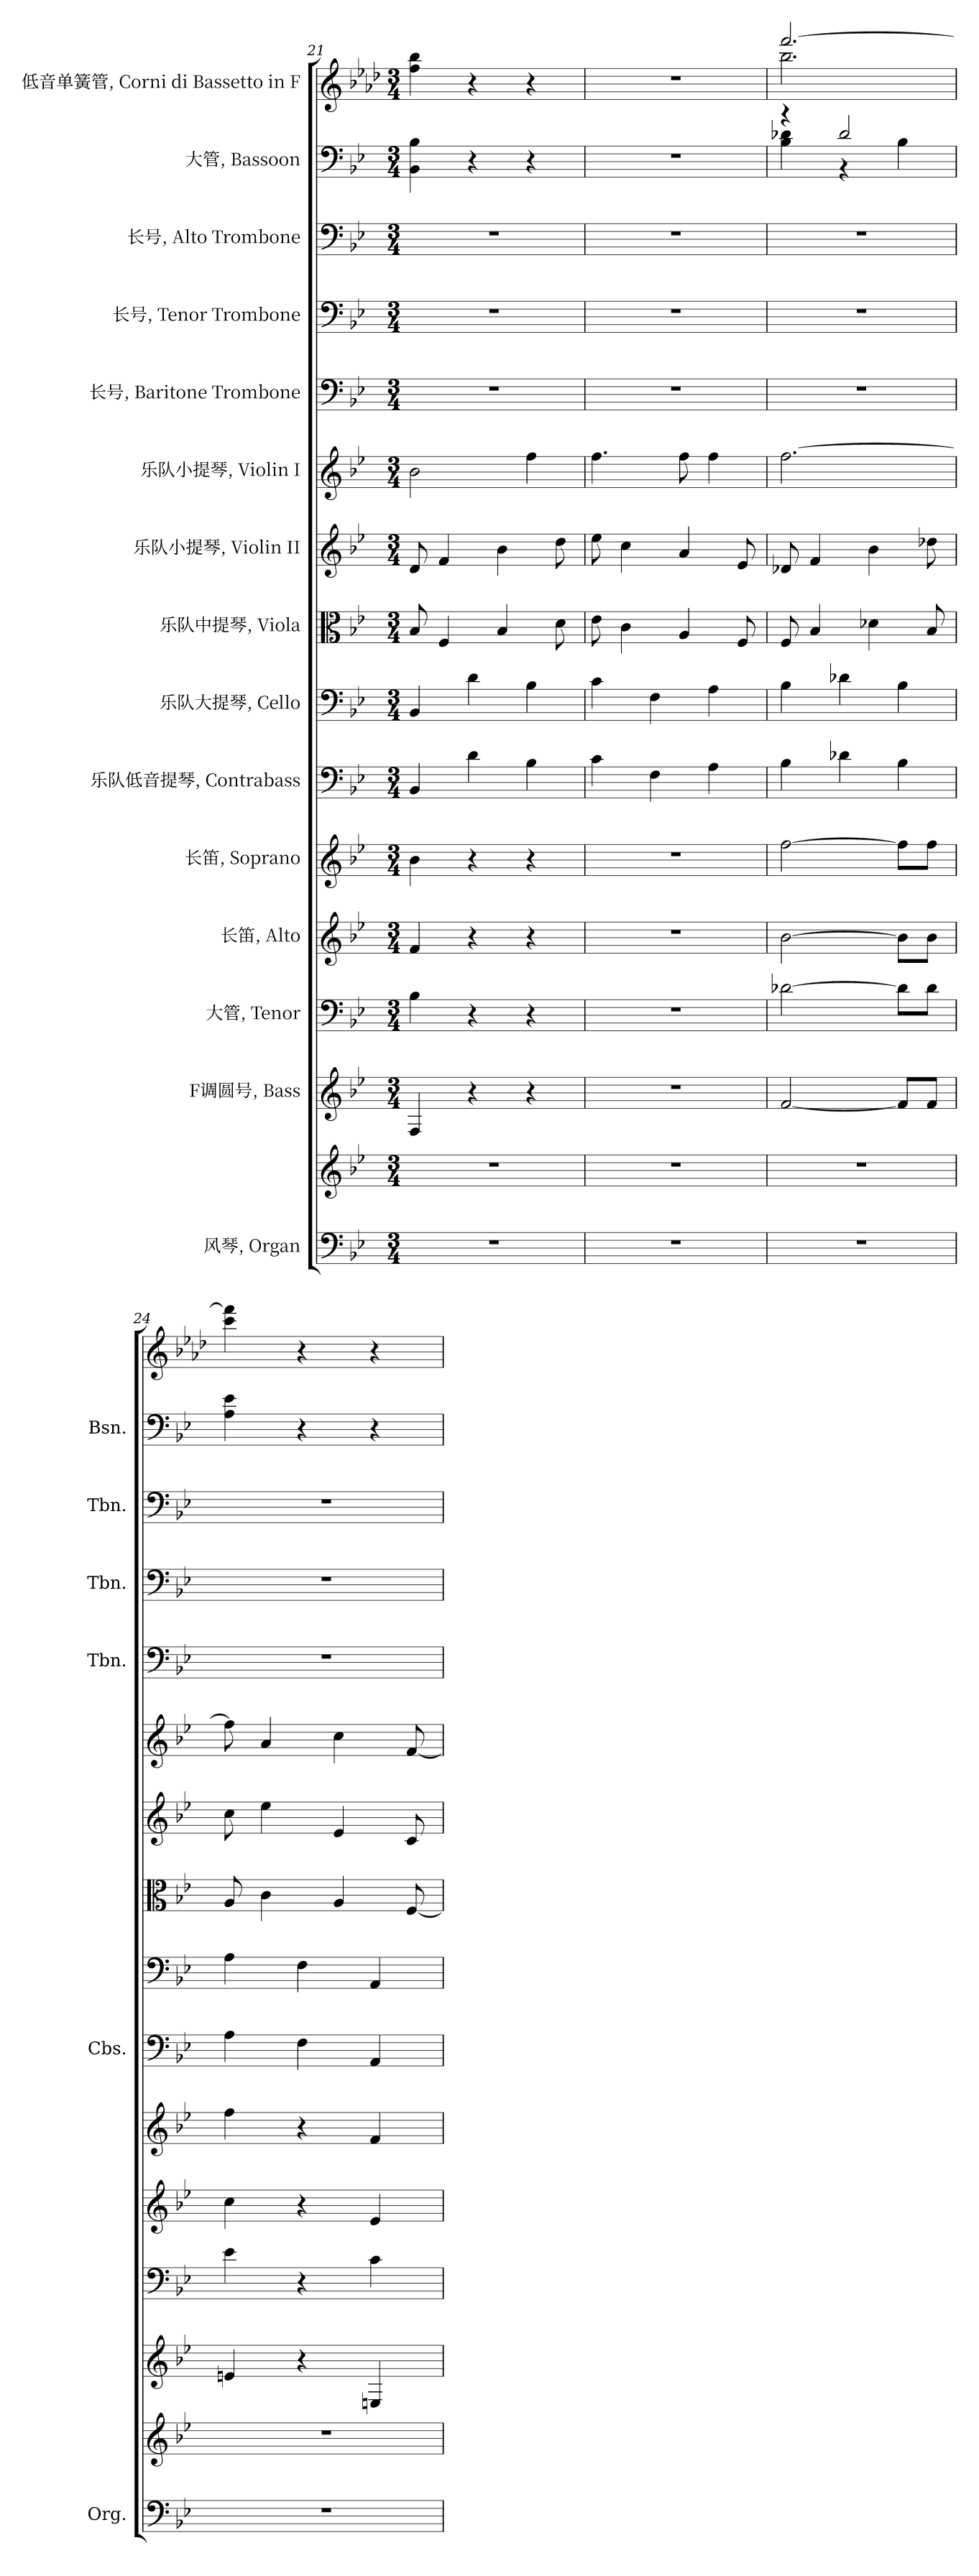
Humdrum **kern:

**kern	**kern	**kern	**kern	**kern	**kern	**kern	**kern	**kern	**kern	**kern	**kern	**kern	**kern	**kern	**kern
*part15	*part15	*part14	*part13	*part12	*part11	*part10	*part9	*part8	*part7	*part6	*part5	*part4	*part3	*part2	*part1
*staff16	*staff15	*staff14	*staff13	*staff12	*staff11	*staff10	*staff9	*staff8	*staff7	*staff6	*staff5	*staff4	*staff3	*staff2	*staff1
*I"风琴, Organ	*	*I"F调圆号, Bass	*I"大管, Tenor	*I"长笛, Alto	*I"长笛, Soprano	*I"乐队低音提琴, Contrabass	*I"乐队大提琴, Cello	*I"乐队中提琴, Viola	*I"乐队小提琴, Violin II	*I"乐队小提琴, Violin I	*I"长号, Baritone Trombone	*I"长号, Tenor Trombone	*I"长号, Alto Trombone	*I"大管, Bassoon	*I"低音单簧管, Corni di Bassetto in F
*I'Org.	*	*	*	*	*	*I'Cbs.	*	*	*	*	*I'Tbn.	*I'Tbn.	*I'Tbn.	*I'Bsn.	*
*clefF4	*clefG2	*clefG2	*clefF4	*clefG2	*clefG2	*clefF4	*clefF4	*clefC3	*clefG2	*clefG2	*clefF4	*clefF4	*clefF4	*clefF4	*clefG2
*	*	*ITrd4c7	*	*	*	*ITrd7c12	*	*	*	*	*	*	*	*	*ITrd8c14
*k[b-e-]	*k[b-e-]	*k[b-e-a-]	*k[b-e-]	*k[b-e-]	*k[b-e-]	*k[b-e-]	*k[b-e-]	*k[b-e-]	*k[b-e-]	*k[b-e-]	*k[b-e-]	*k[b-e-]	*k[b-e-]	*k[b-e-]	*k[b-e-a-d-]
*M3/4	*M3/4	*M3/4	*M3/4	*M3/4	*M3/4	*M3/4	*M3/4	*M3/4	*M3/4	*M3/4	*M3/4	*M3/4	*M3/4	*M3/4	*M3/4
=21	=21	=21	=21	=21	=21	=21	=21	=21	=21	=21	=21	=21	=21	=21	=21
2.r	2.r	4BB-/	4B-\	4f/	4b-\	4BBB-/	4BB-/	8B-/	8d/	2b-\	2.r	2.r	2.r	4BB-\ 4B-\	4f\ 4b-\
.	.	.	.	.	.	.	.	4F/	4f/	.	.	.	.	.	.
.	.	4r	4r	4r	4r	4D\	4d\	.	.	.	.	.	.	4r	4r
.	.	.	.	.	.	.	.	4B-/	4b-\	.	.	.	.	.	.
.	.	4r	4r	4r	4r	4BB-\	4B-\	.	.	4ff\	.	.	.	4r	4r
.	.	.	.	.	.	.	.	8d\	8dd\	.	.	.	.	.	.
=22	=22	=22	=22	=22	=22	=22	=22	=22	=22	=22	=22	=22	=22	=22	=22
2.r	2.r	2.r	2.r	2.r	2.r	4C\	4c\	8e-\	8ee-\	4.ff\	2.r	2.r	2.r	2.r	2.r
.	.	.	.	.	.	.	.	4c\	4cc\	.	.	.	.	.	.
.	.	.	.	.	.	4FF\	4F\	.	.	.	.	.	.	.	.
.	.	.	.	.	.	.	.	4A/	4a/	8ff\	.	.	.	.	.
.	.	.	.	.	.	4AA\	4A\	.	.	4ff\	.	.	.	.	.
.	.	.	.	.	.	.	.	8F/	8e-/	.	.	.	.	.	.
=23	=23	=23	=23	=23	=23	=23	=23	=23	=23	=23	=23	=23	=23	=23	=23
*	*	*	*	*	*	*	*	*	*	*	*	*	*	*^	*^
2.r	2.r	[2B-/	[2d-X\	[2b-\	[2ff\	4BB-\	4B-\	8F/	8d-X/	[2.ff\	2.r	2.r	2.r	4r	4B-\ 4d-X\	[2.ff/	2.b-\
.	.	.	.	.	.	.	.	4B-/	4f/	.	.	.	.	.	.	.	.
.	.	.	.	.	.	4D-X\	4d-X\	.	.	.	.	.	.	2d-/	4r	.	.
.	.	.	.	.	.	.	.	4d-X\	4b-\	.	.	.	.	.	.	.	.
.	.	8B-/L]	8d-\L]	8b-\L]	8ff\L]	4BB-\	4B-\	.	.	.	.	.	.	.	4B-\	.	.
.	.	8B-/J	8d-\J	8b-\J	8ff\J	.	.	8B-/	8dd-X\	.	.	.	.	.	.	.	.
*	*	*	*	*	*	*	*	*	*	*	*	*	*	*v	*v	*	*
*	*	*	*	*	*	*	*	*	*	*	*	*	*	*	*v	*v
=24	=24	=24	=24	=24	=24	=24	=24	=24	=24	=24	=24	=24	=24	=24	=24
2.r	2.r	4An/	4e-\	4cc\	4ff\	4AA\	4A\	8A/	8cc\	8ff\]	2.r	2.r	2.r	4A\ 4e-\	4cc\ 4ff\]
.	.	.	.	.	.	.	.	4c\	4ee-\	4a/	.	.	.	.	.
.	.	4r	4r	4r	4r	4FF\	4F\	.	.	.	.	.	.	4r	4r
.	.	.	.	.	.	.	.	4A/	4e-/	4cc\	.	.	.	.	.
.	.	4AAn/	4c\	4e-/	4f/	4AAA/	4AA/	.	.	.	.	.	.	4r	4r
.	.	.	.	.	.	.	.	[8F/	8c/	[8f/	.	.	.	.	.
=	=	=	=	=	=	=	=	=	=	=	=	=	=	=	=
*-	*-	*-	*-	*-	*-	*-	*-	*-	*-	*-	*-	*-	*-	*-	*-
